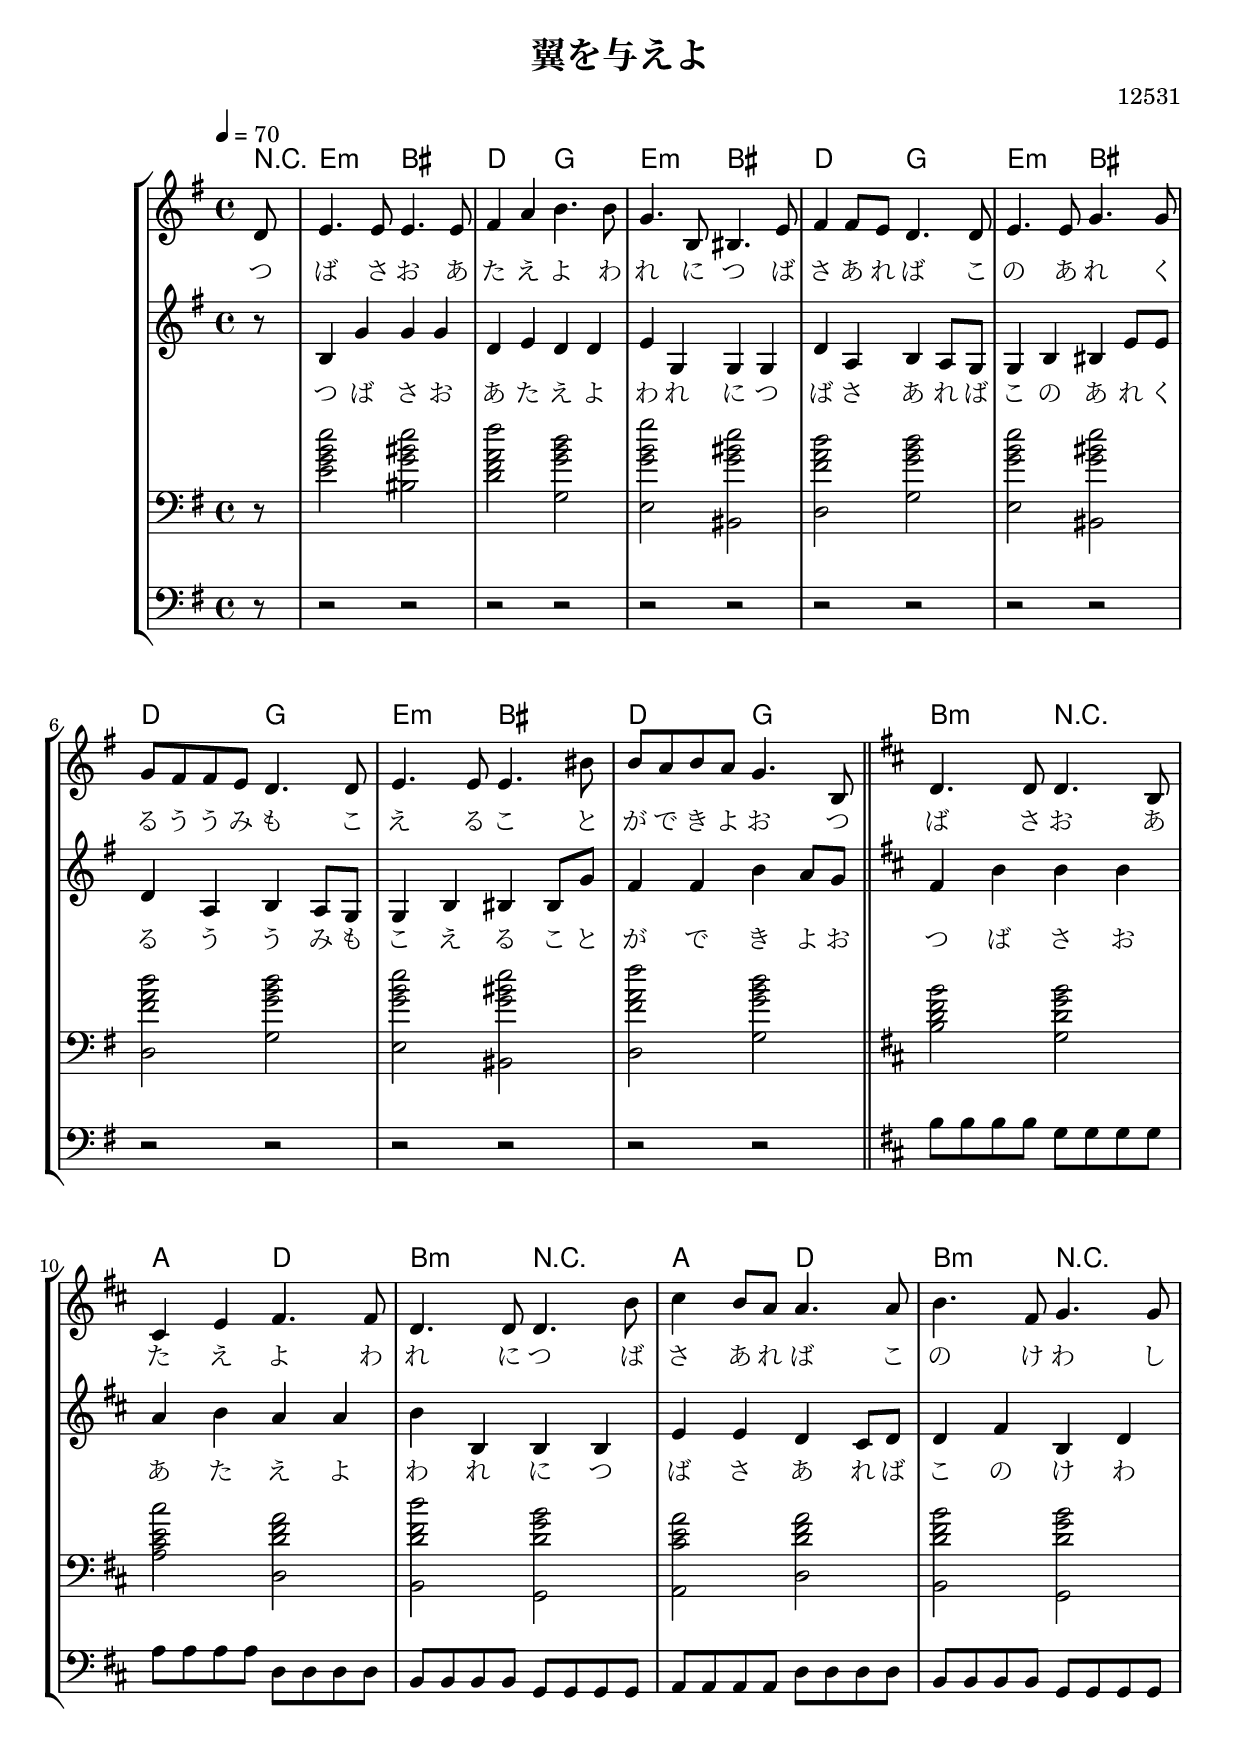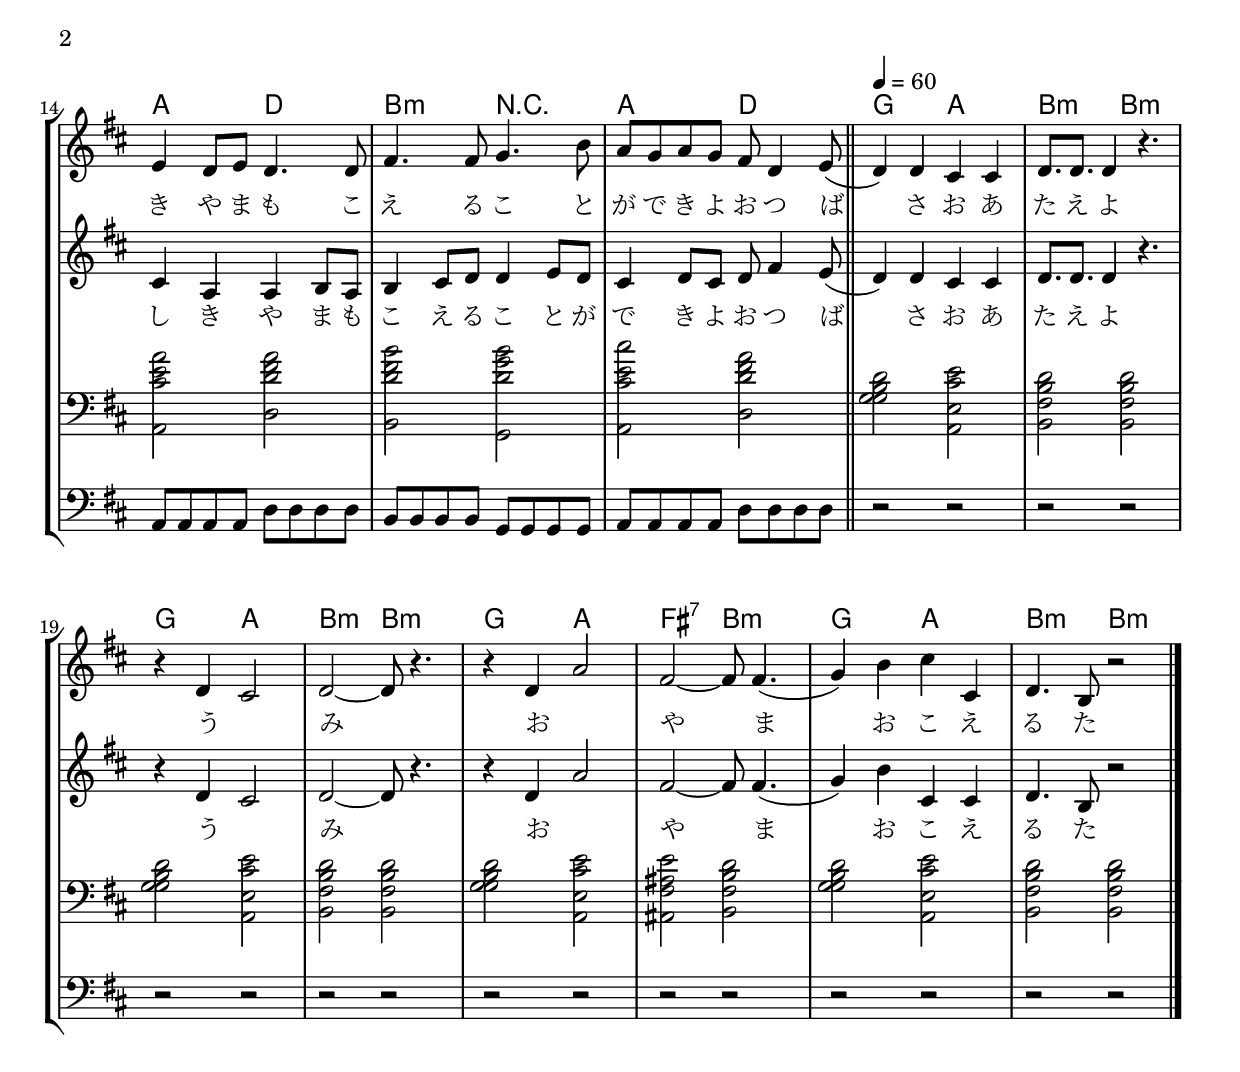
\version "2.12.1"

\header {
	title = \markup {翼を与えよ}
	composer = \markup \center-column {12531}
}

harmony = \chordmode {
		r8e2:m bis d g e:m bis d g e:m bis d g e:m bis d g 

	b:m r a d b:m r a d b:m r a d b:m r a d 

	g a b:m b:m g a b:m b:m g a fis:7 b:m g a b:m b:m 
}

melody = {
	\set Staff.midiInstrument = #"fss0.42"
	\partial 8*1
		\key g \major
	\tempo 4 = 70
d'8 
	e'4.  e'8  e'4.  e'8 
	fis'4  a'4  b'4.  b'8 
	g'4.  b8  bis4.  e'8 
	fis'4  fis'8  e'8  d'4.  d'8 
	e'4.  e'8  g'4.  g'8 
	g'8  fis'8  fis'8  e'8  d'4.  d'8 
	e'4.  e'8  e'4.  bis'8 
	b'8  a'8  b'8  a'8  g'4.  	\set Staff.midiInstrument = #"fss0.42"
	b8 
		\key d \major
d'4.  d'8  d'4.  b8 
	cis'4  e'4  fis'4.  fis'8 
	d'4.  d'8  d'4.  b'8 
	cis''4  b'8  a'8  a'4.  a'8 
	b'4.  fis'8  g'4.  g'8 
	e'4  d'8  e'8  d'4.  d'8 
	fis'4.  fis'8  g'4.  b'8 
	a'8  g'8  a'8  g'8  fis'8  	\set Staff.midiInstrument = #"fss0.42"
	d'4  e'8 
	(	\tempo 4 = 60
d'4)  d'4  cis'4  cis'4 
	d'8.  d'8.  d'4  r4.~ 
	r4  d'4  cis'2 
	d'2~d'8  r4.~ 
	r4  d'4  a'2 
	fis'2~fis'8  fis'4. 
	(g'4)  b'4  cis''4  cis'4 
	d'4.  b8  	r2 	\bar "|."
}

words = \lyricmode {
	つ  ば  さ  お  あ  た  え  よ  わ  れ  に  つ  ば  さ  あ  れ  ば  こ  の  あ  れ  く  る  う  う  み  も  こ  え  る  こ  と  が  で  き  よ  お  
	つ  ば  さ  お  あ  た  え  よ  わ  れ  に  つ  ば  さ  あ  れ  ば  こ  の  け  わ  し  き  や  ま  も  こ  え  る  こ  と  が  で  き  よ  お  
	つ  ば  さ  お  あ  た  え  よ  う  み  お  や  ま  お  こ  え  る  た  め  に  
}

secondmelody = {
	\set Staff.midiInstrument = #"mmi0.42"
	\partial 8*1
		\key g \major
	\tempo 4 = 70
r8  b4  g'4  g'4  g'4 
	d'4  e'4  d'4  d'4 
	e'4  g4  g4  g4 
	d'4  a4  b4  a8  g8 
	g4  b4  bis4  e'8  e'8 
	d'4  a4  b4  a8  g8 
	g4  b4  bis4  bis8  g'8 
	fis'4  fis'4  b'4  a'8  g'8
	\set Staff.midiInstrument = #"mmi0.42"
		\key d \major
 fis'4  b'4  b'4  b'4 
	a'4  b'4  a'4  a'4 
	b'4  b4  b4  b4 
	e'4  e'4  d'4  cis'8  d'8 
	d'4  fis'4  b4  d'4 
	cis'4  a4  a4  b8  a8 
	b4  cis'8  d'8  d'4  e'8  d'8 
	cis'4  d'8  cis'8  d'8  	\set Staff.midiInstrument = #"mmi0.42"
	fis'4  e'8 
	(	\tempo 4 = 60
d'4)  d'4  cis'4  cis'4 
	d'8.  d'8.  d'4  r4.~ 
	r4  d'4  cis'2 
	d'2~d'8  r4.~ 
	r4  d'4  a'2 
	fis'2~fis'8  fis'4. 
	(g'4)  b'4  cis'4  cis'4 
	d'4.  b8  	r2 	\bar "|."
}

secondwords = \lyricmode {
	つ  ば  さ  お  あ  た  え  よ  わ  れ  に  つ  ば  さ  あ  れ  ば  こ  の  あ  れ  く  る  う  う  み  も  こ  え  る  こ  と  が  で  き  よ  お  
	つ  ば  さ  お  あ  た  え  よ  わ  れ  に  つ  ば  さ  あ  れ  ば  こ  の  け  わ  し  き  や  ま  も  こ  え  る  こ  と  が  で  き  よ  お  
	つ  ば  さ  お  あ  た  え  よ  う  み  お  や  ま  お  こ  え  る  た  め  に  
}

tempochange = {
	\tempo 4 = 70
	r1 | r1 | r1 | r1 | r1 | r1 | r1 | r1 \bar "||"
	\tempo 4 = 70
	r1 | r1 | r1 | r1 | r1 | r1 | r1 | r1 \bar "||"
	\tempo 4 = 60
	r1 | r1 | r1 | r1 | r1 | r1 | r1 | r1 \bar "|."
}

mainacc = {
	\clef bass
	\set Staff.midiInstrument = #"Church organ"
	\key g \major
	\tempo 4 = 70
	\partial 8*1
	r8	<e' g' b' e''>2
	<bis g' bis' e''>2
	<d' fis' a' fis''>2
	<g g' b' d''>2
	<e g' b' g''>2
	<bis, g' bis' e''>2
	<d fis' a' d''>2
	<g g' b' d''>2
	<e g' b' e''>2
	<bis, g' bis' e''>2
	<d fis' a' d''>2
	<g g' b' d''>2
	<e g' b' e''>2
	<bis, g' bis' e''>2
	<d fis' a' fis''>2
	<g g' b' d''>2
	\bar "||"

	\set Staff.midiInstrument = #"Rock Organ"
	\key d \major
	<b d' fis' b'>2
	<g d' g' b'>2
	<a cis' e' cis''>2
	<d d' fis' a'>2
	<b, d' fis' d''>2
	<g, d' g' b'>2
	<a, cis' e' a'>2
	<d d' fis' a'>2
	<b, d' fis' b'>2
	<g, d' g' b'>2
	<a, cis' e' a'>2
	<d d' fis' a'>2
	<b, d' fis' b'>2
	<g, d' g' b'>2
	<a, cis' e' cis''>2
	<d d' fis' a'>2
	\bar "||"

	\set Staff.midiInstrument = #"Church organ"
	\tempo 4 = 60
	<g g b d'>2
	<a, e cis' e'>2
	<b, fis b d'>2
	<b, fis b d'>2
	<g g b d'>2
	<a, e cis' e'>2
	<b, fis b d'>2
	<b, fis b d'>2
	<g g b d'>2
	<a, e cis' e'>2
	<ais, fis ais e'>2
	<b, fis b d'>2
	<g g b d'>2
	<a, e cis' e'>2
	<b, fis b d'>2
	<b, fis b d'>2
	\bar "|."
}

subacc = {
	\clef bass
	\set Staff.midiInstrument = #"Acoustic grand"
	\key g \major
	\tempo 4 = 70
	\partial 8*1
	r8	r2
	r2
	r2
	r2
	r2
	r2
	r2
	r2
	r2
	r2
	r2
	r2
	r2
	r2
	r2
	r2
	\bar "||"

	\set Staff.midiInstrument = #"Electric Bass (pick)"
	\key d \major
	b8 b8 b8 b8
	g8 g8 g8 g8
	a8 a8 a8 a8
	d8 d8 d8 d8
	b,8 b,8 b,8 b,8
	g,8 g,8 g,8 g,8
	a,8 a,8 a,8 a,8
	d8 d8 d8 d8
	b,8 b,8 b,8 b,8
	g,8 g,8 g,8 g,8
	a,8 a,8 a,8 a,8
	d8 d8 d8 d8
	b,8 b,8 b,8 b,8
	g,8 g,8 g,8 g,8
	a,8 a,8 a,8 a,8
	d8 d8 d8 d8
	\bar "||"

	\set Staff.midiInstrument = #"Acoustic grand"
	\tempo 4 = 60
	r2
	r2
	r2
	r2
	r2
	r2
	r2
	r2
	r2
	r2
	r2
	r2
	r2
	r2
	r2
	r2
	\bar "|."
}

percA = {
	\drummode {
	\partial 8*1
	r8	r1 |r1 |r1 |r1 |r1 |r1 |r1 |r1 \bar "||"
	hh8 hh8 hh8 hh8 hh8 hh8 hh8 hh8  |hh8 hh8 hh8 hh8 hh4 hh8 hh8  |hh8 hh8 hh8 hh8 hh8 hh8 hh8 hh8  |hh8 hh8 hh8 hh2 r8  |hh8 hh8 hh8 hh8 hh8 hh8 hh8 hh8  |hh8 hh8 hh8 hh8 hh4 hh8 hh8  |hh8 hh8 hh8 hh8 hh8 hh8 hh8 hh8  |r8 hh2. r8  \bar "||"
	r1 |r1 |r1 |r1 |r1 |r1 |r1 |r1 \bar "|."
	}
}

percB = {
	\drummode {
	\partial 8*1
	r8	r1 |r1 |r1 |r1 |r1 |r1 |r1 |r1 \bar "||"
	r4 sn8. sn8 sn8. sn8. sn16  |r4 sn8. sn8 sn8. sn4  |r4 sn8. sn8 sn8. sn8. sn16  |r8 sn8 sn4 sn8 sn16 sn8 sn8 sn16  |r4 sn8. sn8 sn8. sn8. sn16  |r4 sn8. sn8 sn8. sn4  |r4 sn8. sn8 sn8. sn8. sn16  |r4 sn2 sn4  \bar "||"
	r1 |r1 |r1 |r1 |r1 |r1 |r1 |r1 \bar "|."
	}
}

percC = {
	\drummode {
	\partial 8*1
	r8	r1 |r1 |r1 |r1 |r1 |r1 |r1 |r1 \bar "||"
	bd8 bd4 bd2 bd8  |bd8 bd2 bd4.  |bd8 bd4 bd2 bd8  |bd4 r16 bd8. bd2  |bd8 bd4 bd2 bd8  |bd8 bd2 bd4.  |bd8 bd4 bd2 bd8  |bd8 bd4. bd4. bd8  \bar "||"
	r1 |r1 |r1 |r1 |r1 |r1 |r1 |r1 \bar "|."
	}
}

percD = {
	\drummode {
	\partial 8*1
	r8	r1 |r1 |r1 |r1 |r1 |r1 |r1 |r1 \bar "||"
	r1  |r2 r8 hho4.  |r1  |r4. r16 hho2 r16  |r1  |r2 r8 hho4.  |r1  |r4. r16 hho2 r16  \bar "||"
	r1 |r1 |r1 |r1 |r1 |r1 |r1 |r1 \bar "|."
	}
}

percE = {
	\drummode {
	\partial 8*1
	r8	r1 |r1 |r1 |r1 |r1 |r1 |r1 |r1 \bar "||"
	r1 |r1 |r1 |r1 |r1 |r1 |r1 |cymc1  \bar "||"
	r1 |r1 |r1 |r1 |r1 |r1 |r1 |r1 \bar "|."
	}
}

percF = {
	\drummode {
	\partial 8*1
	r8	r1 | r1 | r1 | r1 | r1 | r1 | r1 | r1 \bar "||"
	r1 |r1 |r1 |r1 |r1 |r1 |r1 |r4 r16 tommh16 tommh4. tommh4  \bar "||"
	r1 | r1 | r1 | r1 | r1 | r1 | r1 | r1 \bar "|."
	}
}

percG = {
	\drummode {
	\partial 8*1
	r8	r1 | r1 | r1 | r1 | r1 | r1 | r1 | r1 \bar "||"
	r1 |r1 |r1 |r1 |r1 |r1 |r1 |r4. r16 tomml4. tomml8.  \bar "||"
	r1 | r1 | r1 | r1 | r1 | r1 | r1 | r1 \bar "|."
	}
}

percH = {
	\drummode {
	\partial 8*1
	r8	r1 | r1 | r1 | r1 | r1 | r1 | r1 | r1 \bar "||"
	r1 |r1 |r1 |r1 |r1 |r1 |r1 |r2 r16 toml8 toml4 r16  \bar "||"
	r1 | r1 | r1 | r1 | r1 | r1 | r1 | r1 \bar "|."
	}
}

percI = {
	\drummode {
	\partial 8*1
	r8	r1 | r1 | r1 | r1 | r1 | r1 | r1 | r1 \bar "||"
	r1 |r1 |r1 |r1 |r1 |r1 |r1 |r2 r8 tomfh4 tomfh8  \bar "||"
	r1 | r1 | r1 | r1 | r1 | r1 | r1 | r1 \bar "|."
	}
}

\score {
	<<
		\new StaffGroup <<
			\new ChordNames {\harmony}
			\new Voice = "melody" {\melody}
			\new Lyrics \lyricsto "melody" \words
			\new Voice = "secondmelody" {\secondmelody}
			\new Lyrics \lyricsto "secondmelody" \secondwords
			\new Staff = "mainacc" {\mainacc}
			\new Staff = "subacc" {\subacc}
		>>
	>>
	\layout { }
}
